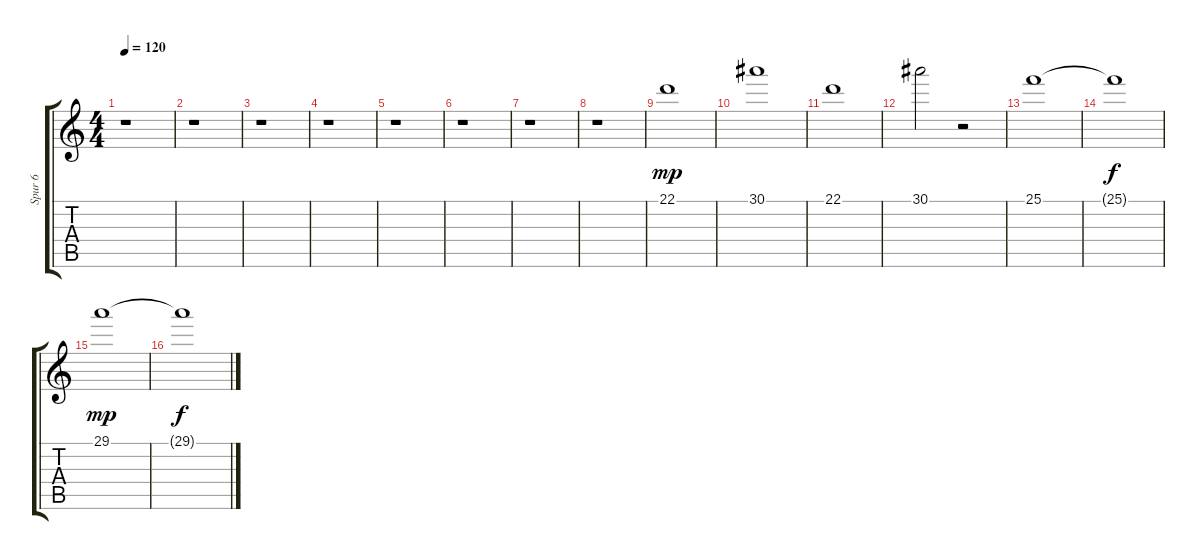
\track ("Spur 6" "Spur 6") {instrument lead2sawtooth}
\staff {score tabs}
\tuning (E4 B3 G3 D3 A2 E2) {hide}
\ts (4 4)
\tempo 120
\clef g2
\ks c
r.1{dy f} |
r.1 |
r.1 |
r.1 |
r.1 |
r.1 |
r.1 |
r.1 |
22.1.1{dy mp} |
30.1.1 |
22.1.1 |
30.1.2 r.2 |
25.1.1 |
25.1{t}.1{dy f} |
29.1.1{dy mp} |
29.1{t}.1{dy f}
